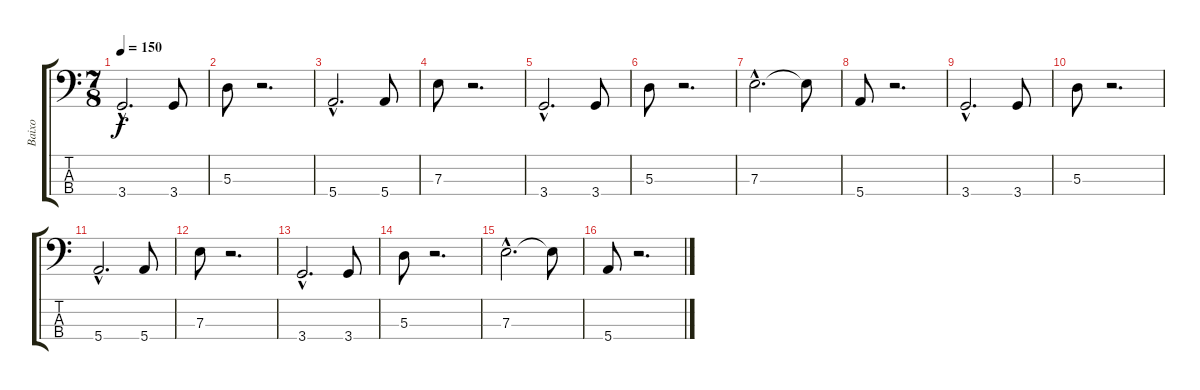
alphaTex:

\track ("Baixo" "Baixo") {instrument electricbassfinger}
\staff {score tabs}
\tuning (G2 D2 A1 E1) {hide}
\ts (7 8)
\tempo 150
\clef f4
\ks c
3.4{hac}.2{d dy f instrument electricbassfinger} 3.4.8 |
5.3.8 r.2{d} |
5.4{hac}.2{d} 5.4.8 |
7.3.8 r.2{d} |
3.4{hac}.2{d} 3.4.8 |
5.3.8 r.2{d} |
7.3{hac}.2{d} 7.3{t}.8 |
5.4.8 r.2{d} |
3.4{hac}.2{d} 3.4.8 |
5.3.8 r.2{d} |
5.4{hac}.2{d} 5.4.8 |
7.3.8 r.2{d} |
3.4{hac}.2{d} 3.4.8 |
5.3.8 r.2{d} |
7.3{hac}.2{d} 7.3{t}.8 |
5.4.8 r.2{d}
